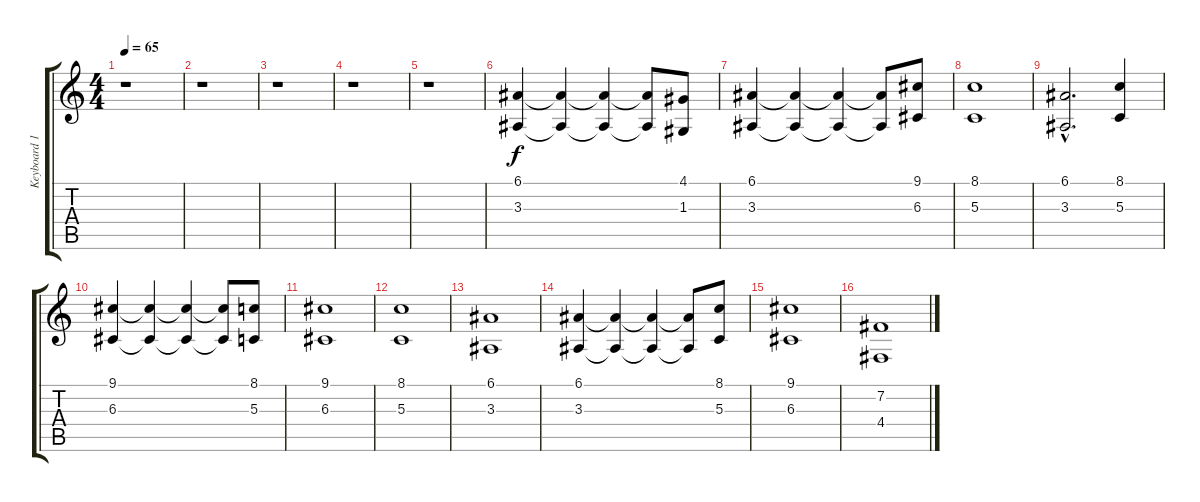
\track ("Keyboard 1" "Keyboard 1") {instrument stringensemble1}
\staff {score tabs}
\tuning (E4 B3 G3 D3 A2 E2) {hide}
\ts (4 4)
\tempo 65
\clef g2
\ks c
r.1{dy f} |
r.1 |
r.1 |
r.1 |
r.1 |
(6.1 3.3).4 (6.1{t} 3.3{t}).4 (6.1{t} 3.3{t}).4 (6.1{t} 3.3{t}).8 (4.1 1.3).8 |
(6.1 3.3).4 (6.1{t} 3.3{t}).4 (6.1{t} 3.3{t}).4 (6.1{t} 3.3{t}).8 (9.1 6.3).8 |
(8.1 5.3).1 |
(6.1{hac} 3.3{hac}).2{d} (8.1 5.3).4 |
(9.1 6.3).4 (9.1{t} 6.3{t}).4 (9.1{t} 6.3{t}).4 (9.1{t} 6.3{t}).8 (8.1 5.3).8 |
(9.1 6.3).1 |
(8.1 5.3).1 |
(6.1 3.3).1 |
(6.1 3.3).4 (6.1{t} 3.3{t}).4 (6.1{t} 3.3{t}).4 (6.1{t} 3.3{t}).8 (8.1 5.3).8 |
(9.1 6.3).1 |
(7.2 4.4).1
